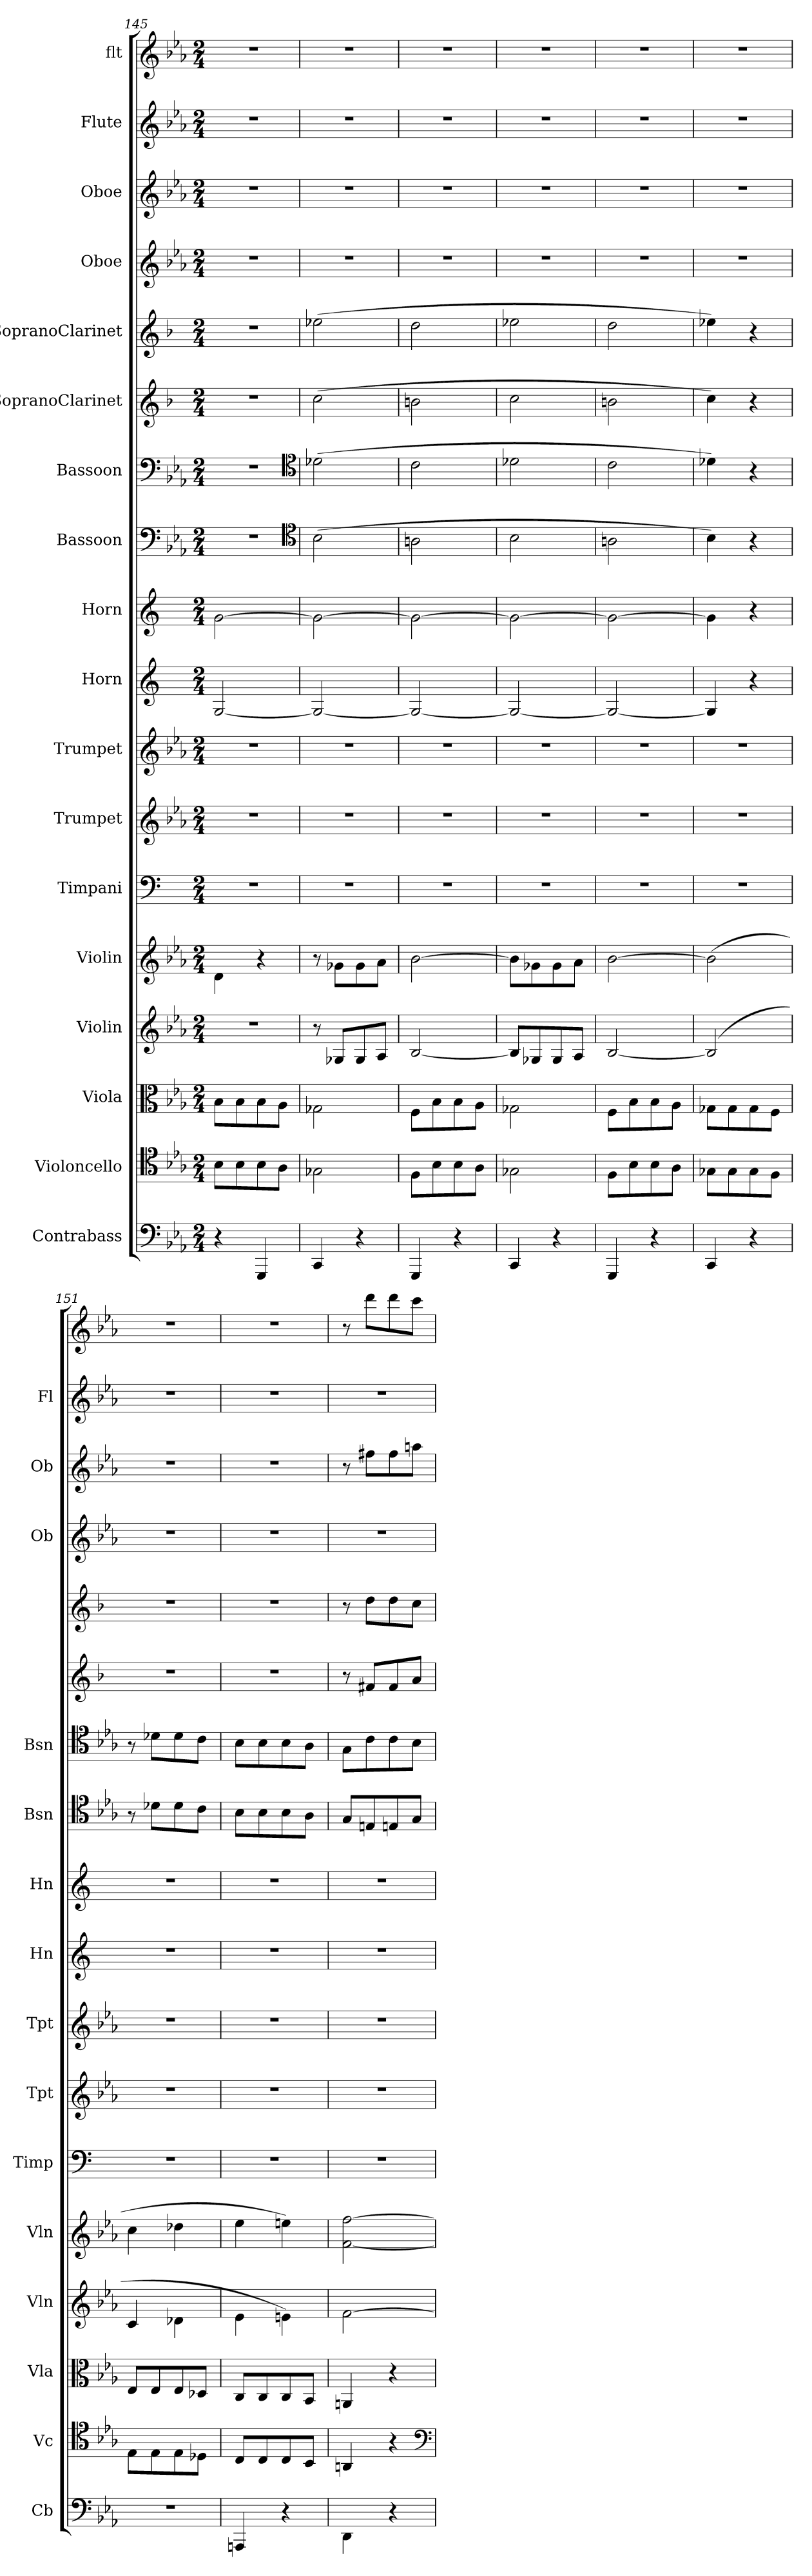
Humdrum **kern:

**kern	**kern	**kern	**kern	**kern	**kern	**kern	**kern	**kern	**kern	**kern	**kern	**kern	**kern	**kern	**kern	**kern	**kern
*part18	*part17	*part16	*part15	*part14	*part13	*part12	*part11	*part10	*part9	*part8	*part7	*part6	*part5	*part4	*part3	*part2	*part1
*staff18	*staff17	*staff16	*staff15	*staff14	*staff13	*staff12	*staff11	*staff10	*staff9	*staff8	*staff7	*staff6	*staff5	*staff4	*staff3	*staff2	*staff1
*I"Contrabass	*I"Violoncello	*I"Viola	*I"Violin	*I"Violin	*I"Timpani	*I"Trumpet	*I"Trumpet	*I"Horn	*I"Horn	*I"Bassoon	*I"Bassoon	*I"SopranoClarinet	*I"SopranoClarinet	*I"Oboe	*I"Oboe	*I"Flute	*I"flt
*I'Cb	*I'Vc	*I'Vla	*I'Vln	*I'Vln	*I'Timp	*I'Tpt	*I'Tpt	*I'Hn	*I'Hn	*I'Bsn	*I'Bsn	*	*	*I'Ob	*I'Ob	*I'Fl	*
*clefF4	*clefC4	*clefC3	*clefG2	*clefG2	*clefF4	*clefG2	*clefG2	*clefG2	*clefG2	*clefF4	*clefF4	*clefG2	*clefG2	*clefG2	*clefG2	*clefG2	*clefG2
*k[b-e-a-]	*k[b-e-a-]	*k[b-e-a-]	*k[b-e-a-]	*k[b-e-a-]	*k[]	*k[b-e-a-]	*k[b-e-a-]	*k[]	*k[]	*k[b-e-a-]	*k[b-e-a-]	*k[b-]	*k[b-]	*k[b-e-a-]	*k[b-e-a-]	*k[b-e-a-]	*k[b-e-a-]
*c:	*c:	*c:	*c:	*c:	*	*c:	*c:	*	*	*c:	*c:	*	*	*c:	*c:	*c:	*c:
*M2/4	*M2/4	*M2/4	*M2/4	*M2/4	*M2/4	*M2/4	*M2/4	*M2/4	*M2/4	*M2/4	*M2/4	*M2/4	*M2/4	*M2/4	*M2/4	*M2/4	*M2/4
=145	=145	=145	=145	=145	=145	=145	=145	=145	=145	=145	=145	=145	=145	=145	=145	=145	=145
4r	8B-\L	8B-\L	2r	4d\	2r	2r	2r	[2G/	[2g\	2r	2r	2r	2r	2r	2r	2r	2r
.	8B-\	8B-\	.	.	.	.	.	.	.	.	.	.	.	.	.	.	.
4GGG"/	8B-\	8B-\	.	4r	.	.	.	.	.	.	.	.	.	.	.	.	.
.	8A-\J	8A-\J	.	.	.	.	.	.	.	.	.	.	.	.	.	.	.
*	*	*	*	*	*	*	*	*	*	*clefC4	*clefC4	*	*	*	*	*	*
=146	=146	=146	=146	=146	=146	=146	=146	=146	=146	=146	=146	=146	=146	=146	=146	=146	=146
4CC"/	2G-X\	2G-X\	8r	8r	2r	2r	2r	2G/_	2g\_	(2B-\	(2d-X\	(2cc\	(2ee-X\	2r	2r	2r	2r
.	.	.	8G-X/L	8g-X\L	.	.	.	.	.	.	.	.	.	.	.	.	.
4r	.	.	8G-/	8g-\	.	.	.	.	.	.	.	.	.	.	.	.	.
.	.	.	8A-/J	8a-\J	.	.	.	.	.	.	.	.	.	.	.	.	.
=147	=147	=147	=147	=147	=147	=147	=147	=147	=147	=147	=147	=147	=147	=147	=147	=147	=147
4GGG"/	8F\L	8F\L	[2B-/	[2b-\	2r	2r	2r	2G/_	2g\_	2An\	2c\	2bn\	2dd\	2r	2r	2r	2r
.	8B-\	8B-\	.	.	.	.	.	.	.	.	.	.	.	.	.	.	.
4r	8B-\	8B-\	.	.	.	.	.	.	.	.	.	.	.	.	.	.	.
.	8A-\J	8A-\J	.	.	.	.	.	.	.	.	.	.	.	.	.	.	.
=148	=148	=148	=148	=148	=148	=148	=148	=148	=148	=148	=148	=148	=148	=148	=148	=148	=148
4CC"/	2G-X\	2G-X\	8B-/L]	8b-\L]	2r	2r	2r	2G/_	2g\_	2B-\	2d-X\	2cc\	2ee-X\	2r	2r	2r	2r
.	.	.	8G-X/	8g-X\	.	.	.	.	.	.	.	.	.	.	.	.	.
4r	.	.	8G-/	8g-\	.	.	.	.	.	.	.	.	.	.	.	.	.
.	.	.	8A-/J	8a-\J	.	.	.	.	.	.	.	.	.	.	.	.	.
=149	=149	=149	=149	=149	=149	=149	=149	=149	=149	=149	=149	=149	=149	=149	=149	=149	=149
4GGG"/	8F\L	8F\L	[2B-/	[2b-\	2r	2r	2r	2G/_	2g\_	2An\	2c\	2bn\	2dd\	2r	2r	2r	2r
.	8B-\	8B-\	.	.	.	.	.	.	.	.	.	.	.	.	.	.	.
4r	8B-\	8B-\	.	.	.	.	.	.	.	.	.	.	.	.	.	.	.
.	8A-\J	8A-\J	.	.	.	.	.	.	.	.	.	.	.	.	.	.	.
=150	=150	=150	=150	=150	=150	=150	=150	=150	=150	=150	=150	=150	=150	=150	=150	=150	=150
4CC"/	8G-X\L	8G-X\L	(2B-/]	(2b-\]	2r	2r	2r	4G/]	4g\]	4B-\)	4d-X\)	4cc\)	4ee-X\)	2r	2r	2r	2r
.	8G-\	8G-\	.	.	.	.	.	.	.	.	.	.	.	.	.	.	.
4r	8G-\	8G-\	.	.	.	.	.	4r	4r	4r	4r	4r	4r	.	.	.	.
.	8F\J	8F\J	.	.	.	.	.	.	.	.	.	.	.	.	.	.	.
=151	=151	=151	=151	=151	=151	=151	=151	=151	=151	=151	=151	=151	=151	=151	=151	=151	=151
2r	8E-\L	8E-/L	4c/	4cc\	2r	2r	2r	2r	2r	8r	8r	2r	2r	2r	2r	2r	2r
.	8E-\	8E-/	.	.	.	.	.	.	.	8d-X\L	8d-X\L	.	.	.	.	.	.
.	8E-\	8E-/	4d-X\	4dd-X\	.	.	.	.	.	8d-\	8d-\	.	.	.	.	.	.
.	8D-X\J	8D-X/J	.	.	.	.	.	.	.	8c\J	8c\J	.	.	.	.	.	.
=152	=152	=152	=152	=152	=152	=152	=152	=152	=152	=152	=152	=152	=152	=152	=152	=152	=152
4AAAn"/	8C/L	8C/L	4e-\	4ee-\	2r	2r	2r	2r	2r	8B-\L	8B-\L	2r	2r	2r	2r	2r	2r
.	8C/	8C/	.	.	.	.	.	.	.	8B-\	8B-\	.	.	.	.	.	.
4r	8C/	8C/	4en\)	4een\)	.	.	.	.	.	8B-\	8B-\	.	.	.	.	.	.
.	8BB-/J	8BB-/J	.	.	.	.	.	.	.	8A-\J	8A-\J	.	.	.	.	.	.
=153	=153	=153	=153	=153	=153	=153	=153	=153	=153	=153	=153	=153	=153	=153	=153	=153	=153
4DD"\	4AAn/	4AAn/	[2f\	[2f\ [2ff\	2r	2r	2r	2r	2r	8G/L	8G\L	8r	8r	2r	8r	2r	8r
.	.	.	.	.	.	.	.	.	.	8En/	8c\	8f#X/L	8dd\L	.	8ff#X\L	.	8ddd\L
4r	4r	4r	.	.	.	.	.	.	.	8En/	8c\	8f#/	8dd\	.	8ff#\	.	8ddd\
.	.	.	.	.	.	.	.	.	.	8G/J	8B-\J	8a/J	8cc\J	.	8aan\J	.	8ccc\J
*	*clefF4	*	*	*	*	*	*	*	*	*	*	*	*	*	*	*	*
=	=	=	=	=	=	=	=	=	=	=	=	=	=	=	=	=	=
*-	*-	*-	*-	*-	*-	*-	*-	*-	*-	*-	*-	*-	*-	*-	*-	*-	*-
